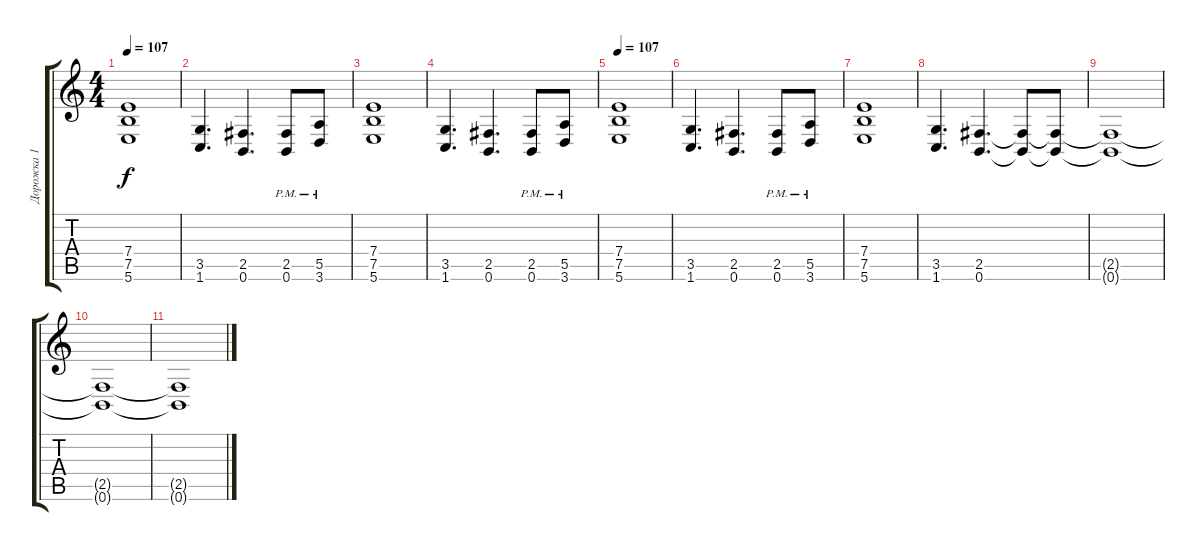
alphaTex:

\track ("Дорожка 1" "Дорожка 1") {instrument overdrivenguitar}
\staff {score tabs}
\tuning (B3 Gb3 D3 A2 E2 B1) {hide}
\ts (4 4)
\tempo 107
\clef g2
\ks c
(7.4 7.5 5.6).1{dy f} |
(3.5 1.6).4{d} (2.5 0.6).4{d} (2.5{pm} 0.6{pm}).8 (5.5{pm} 3.6{pm}).8 |
(7.4 7.5 5.6).1 |
(3.5 1.6).4{d} (2.5 0.6).4{d} (2.5{pm} 0.6{pm}).8 (5.5{pm} 3.6{pm}).8 |
\tempo 107
(7.4 7.5 5.6).1 |
(3.5 1.6).4{d} (2.5 0.6).4{d} (2.5{pm} 0.6{pm}).8 (5.5{pm} 3.6{pm}).8 |
(7.4 7.5 5.6).1 |
(3.5 1.6).4{d} (2.5 0.6).4{d} (2.5{t} 0.6{t}).8 (2.5{t} 0.6{t}).8 |
(2.5{t} 0.6{t}).1 |
(2.5{t} 0.6{t}).1 |
(2.5{t} 0.6{t}).1
